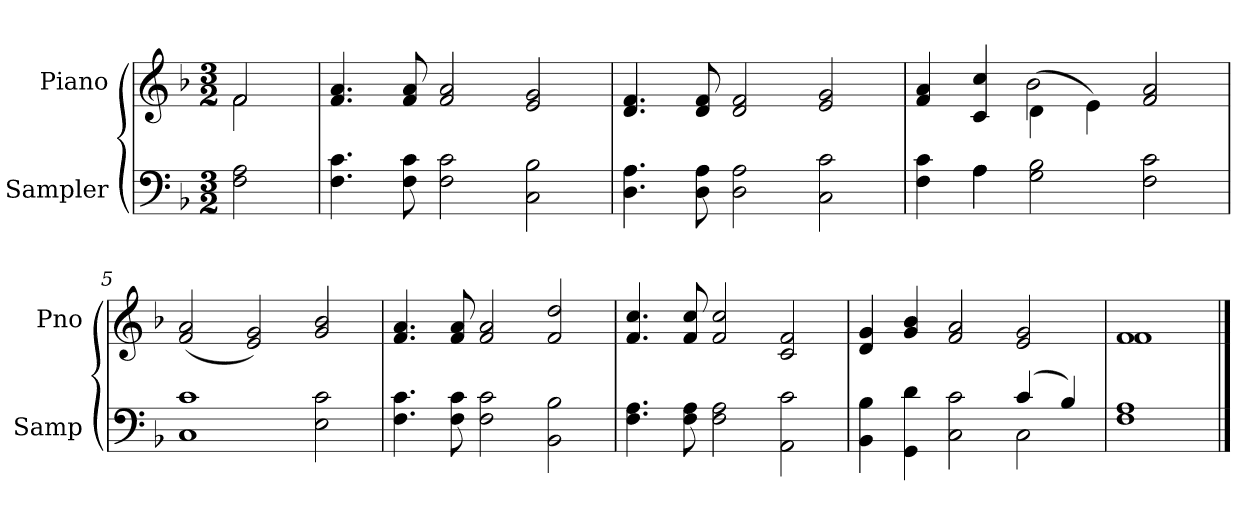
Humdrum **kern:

**kern	**kern
*part2	*part1
*staff2	*staff1
*I"Sampler	*I"Piano
*I'Samp	*I'Pno
*clefF4	*clefG2
*k[b-]	*k[b-]
*F:	*F:
*M3/2	*M3/2
=1	=1
*	*^
2F\ 2A\	2f/	2f
*	*v	*v
=2	=2
4.F\ 4.c\	4.f/ 4.a/
8F\ 8c\	8f/ 8a/
2F\ 2c\	2f/ 2a/
2C\ 2B-\	2e/ 2g/
=3	=3
4.D\ 4.A\	4.d/ 4.f/
8D\ 8A\	8d/ 8f/
2D\ 2A\	2d/ 2f/
2C\ 2c\	2e/ 2g/
=4	=4
*^	*^
4F\ 4c\	4ryy	4f/ 4a/	2ryy
4A\	4A	4c/ 4cc/	.
2G\ 2B-\	1ryy	(4d\	2b-
.	.	4e\)	.
2F\ 2c\	.	2f/ 2a/	2ryy
*v	*v	*	*
*	*v	*v
=5	=5
1C\ 1c\	(2f/ 2a/
.	2e/ 2g/)
2E\ 2c\	2g/ 2b-/
=6	=6
4.F\ 4.c\	4.f/ 4.a/
8F\ 8c\	8f/ 8a/
2F\ 2c\	2f/ 2a/
2BB-\ 2B-\	2f/ 2dd/
=7	=7
4.F\ 4.A\	4.f/ 4.cc/
8F\ 8A\	8f/ 8cc/
2F\ 2A\	2f/ 2cc/
2AA\ 2c\	2c/ 2f/
=8	=8
*^	*
4BB-\ 4B-\	1ryy	4d/ 4g/
4GG\ 4d\	.	4g/ 4b-/
2C\ 2c\	.	2f/ 2a/
(4c/	2C	2e/ 2g/
4B-/)	.	.
*v	*v	*
=9	=9
*	*^
1F/ 1A/	1f/	1f
*	*v	*v
==	==
*-	*-
